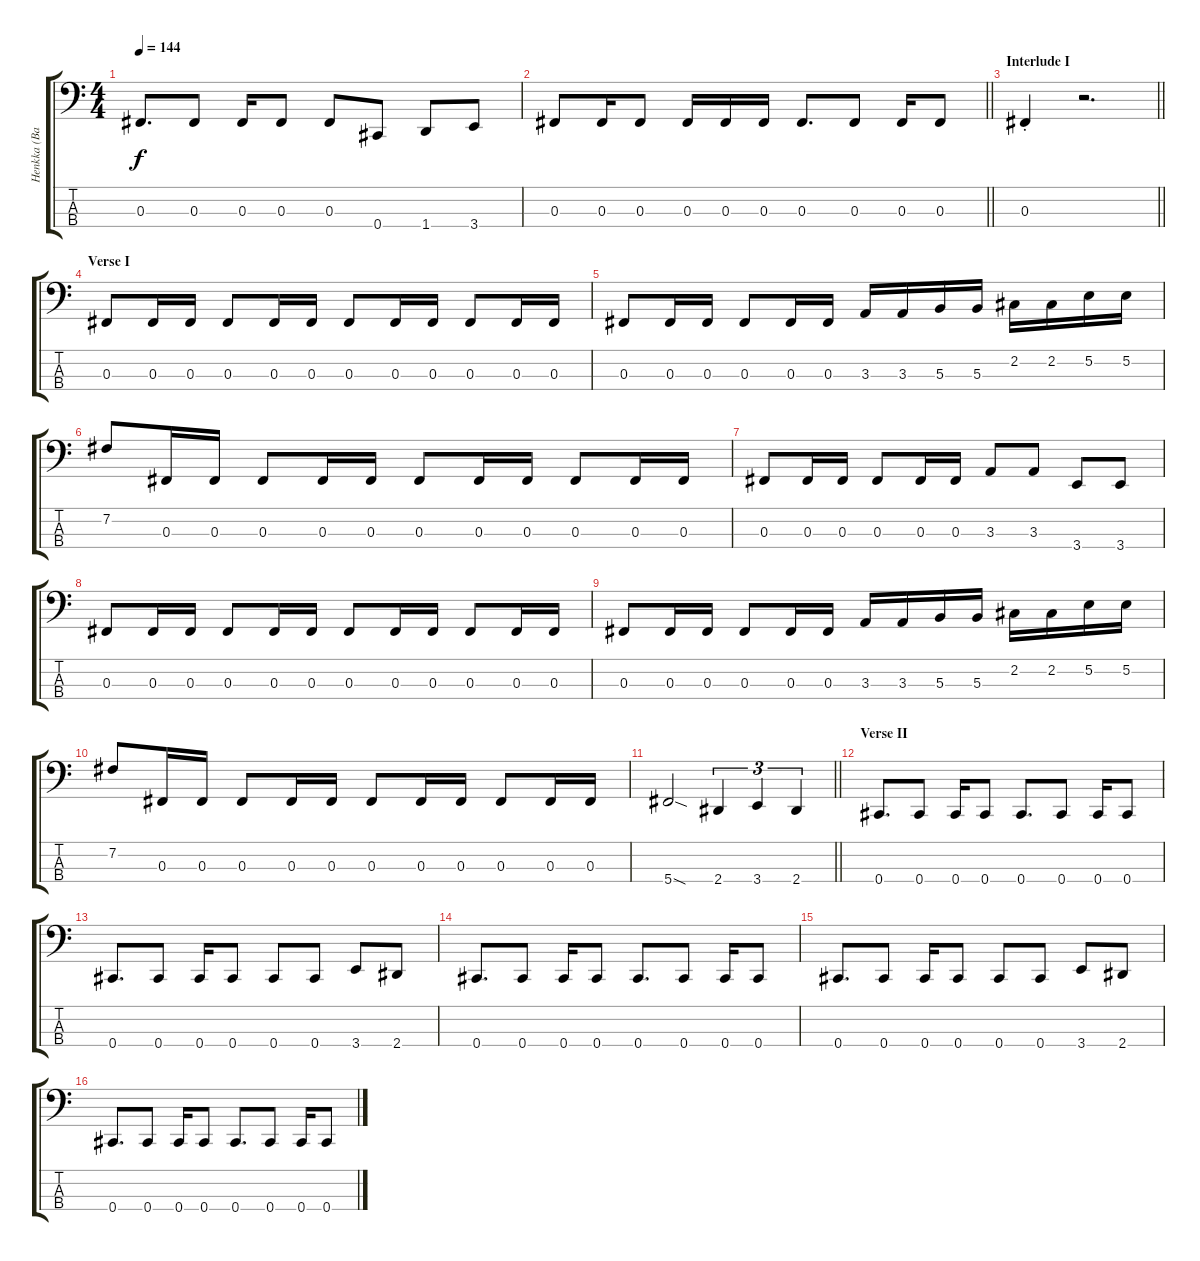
\track ("Henkka (Bass)" "Henkka (Ba") {instrument electricbasspick}
\staff {score tabs}
\tuning (E2 B1 Gb1 Db1) {hide}
\ts (4 4)
\tempo 144
\clef f4
\ks c
0.3.8{d dy f} 0.3.8 0.3.16 0.3.8 0.3.8 0.4.8 1.4.8 3.4.8 |
\barLineRight lightlight
0.3.8 0.3.16 0.3.8 0.3.16 0.3.16 0.3.16 0.3.8{d} 0.3.8 0.3.16 0.3.8 |
\section ("" "Interlude I")
\barLineRight lightlight
0.3{st}.4 r.2{d} |
\section ("" "Verse I")
0.3.8 0.3.16 0.3.16 0.3.8 0.3.16 0.3.16 0.3.8 0.3.16 0.3.16 0.3.8 0.3.16 0.3.16 |
0.3.8 0.3.16 0.3.16 0.3.8 0.3.16 0.3.16 3.3.16 3.3.16 5.3.16 5.3.16 2.2.16 2.2.16 5.2.16 5.2.16 |
7.2.8 0.3.16 0.3.16 0.3.8 0.3.16 0.3.16 0.3.8 0.3.16 0.3.16 0.3.8 0.3.16 0.3.16 |
0.3.8 0.3.16 0.3.16 0.3.8 0.3.16 0.3.16 3.3.8 3.3.8 3.4.8 3.4.8 |
0.3.8 0.3.16 0.3.16 0.3.8 0.3.16 0.3.16 0.3.8 0.3.16 0.3.16 0.3.8 0.3.16 0.3.16 |
0.3.8 0.3.16 0.3.16 0.3.8 0.3.16 0.3.16 3.3.16 3.3.16 5.3.16 5.3.16 2.2.16 2.2.16 5.2.16 5.2.16 |
7.2.8 0.3.16 0.3.16 0.3.8 0.3.16 0.3.16 0.3.8 0.3.16 0.3.16 0.3.8 0.3.16 0.3.16 |
\barLineRight lightlight
5.4{sod}.2 2.4.4{tu (3 2)} 3.4.4{tu (3 2)} 2.4.4{tu (3 2)} |
\section ("" "Verse II")
0.4.8{d} 0.4.8 0.4.16 0.4.8 0.4.8{d} 0.4.8 0.4.16 0.4.8 |
0.4.8{d} 0.4.8 0.4.16 0.4.8 0.4.8 0.4.8 3.4.8 2.4.8 |
0.4.8{d} 0.4.8 0.4.16 0.4.8 0.4.8{d} 0.4.8 0.4.16 0.4.8 |
0.4.8{d} 0.4.8 0.4.16 0.4.8 0.4.8 0.4.8 3.4.8 2.4.8 |
0.4.8{d} 0.4.8 0.4.16 0.4.8 0.4.8{d} 0.4.8 0.4.16 0.4.8
